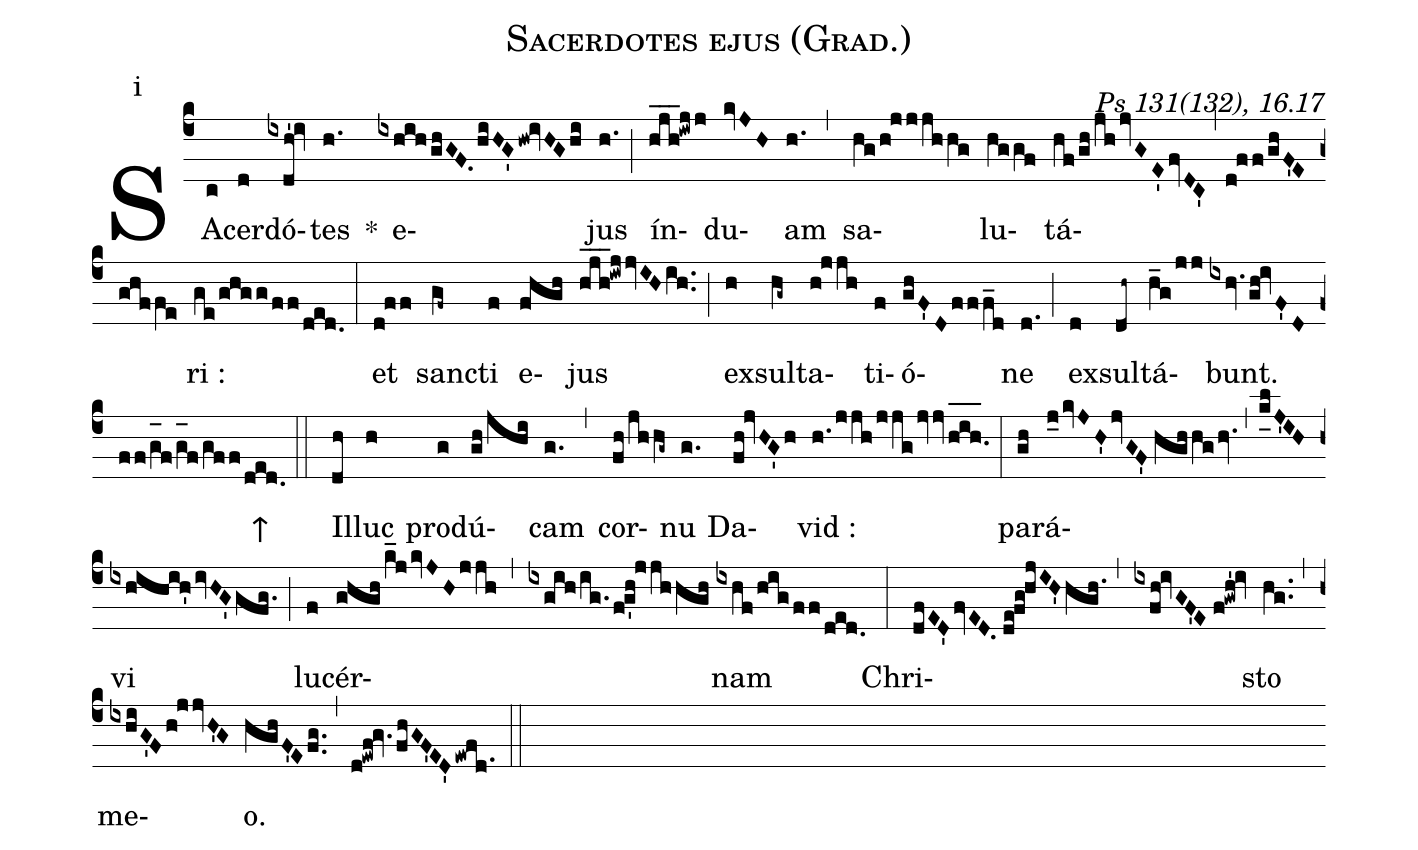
name:Sacerdotes ejus (Grad.);
commentary: Ps 131(132), 16.17;
mode:i;
%%
(c4) SA(c)cer(d)dó(ixdh'!iv)tes(h.) *() e(ixhih/ghGF.hiHG'hw!ivHGhi)jus(h.) (;) ín(hjh___!iwjj)du(kvJH)am(h.) (,) sa(hg/h!jjjhhg)lu(hggf)tá(hf/gh/jhjvGE'fvDC',d!ff/ghF'Eghffe)ri :(ge/ghgg/ff/ded.) (:) et(d!ff) san(gf~)cti(f) e(fhgh)jus(hjh___!iwjjvIHih..) (;) ex(h)sul(hg~)ta(h!jjh)ti(f)ó(ghF'Dfff_d)ne(d.) (;) ex(d)sul(dh~)tá(h_g/jj)bunt.(ixhv.gh!ivF'D//ff/g_[oh:h]f/g_[oh:h]f/gff/ded.) (::) ↑() Il(dh)luc(h) pro(g)dú(gh/jhi)cam(g.) (,) cor(fh/jhhg~)nu(g.) Da(fh!jvHG'h)vid :(h./jjh/jjgjvvh_[oh:h]i_[oh:h]h._[oh:h]) (:) pa(gh)rá(j_0/kvJH'jvGF'//hghhghv.,k_[uh:l]lJ'IH)vi(ixhihih'ivHG'gfg.) (;) lu(f)cér(ghgh/k_jkvJHjjh,ixgih/ig./f!g'h!jjhhgh)nam(ixhf/hig/ff/ded.) (:) Chri(dfED'fvED.//de!fg!hjIH'hgh.,ixfh!ivGF'E//f!gwh'!iv)sto(hg..) (,) me(ixhiG'Fh!jjvH'G)o.(hghF'Efg..) (,) (d!ewf!gv.fhGF'ED'ewfd.1) (::)
